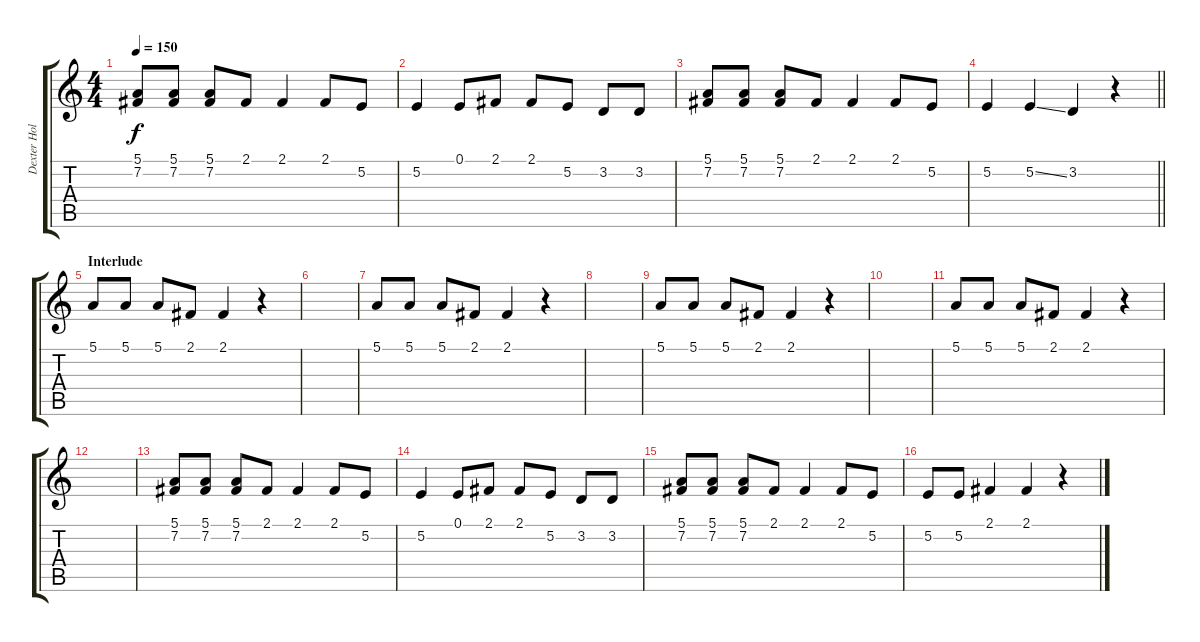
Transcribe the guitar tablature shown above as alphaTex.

\track ("Dexter Holland - Vocals" "Dexter Hol") {instrument altosax}
\staff {score tabs}
\tuning (E4 B3 G3 D3 A2 E2) {hide}
\ts (4 4)
\tempo 150
\clef g2
\ks c
(5.1 7.2).8{dy f} (5.1 7.2).8 (5.1 7.2).8 2.1.8 2.1.4 2.1.8 5.2.8 |
5.2.4 0.1.8 2.1.8 2.1.8 5.2.8 3.2.8 3.2.8 |
(5.1 7.2).8 (5.1 7.2).8 (5.1 7.2).8 2.1.8 2.1.4 2.1.8 5.2.8 |
\barLineRight lightlight
5.2.4 5.2{ss}.4 3.2.4 r.4 |
\section ("" "Interlude")
5.1.8 5.1.8 5.1.8 2.1.8 2.1.4 r.4 |
|
5.1.8 5.1.8 5.1.8 2.1.8 2.1.4 r.4 |
|
5.1.8 5.1.8 5.1.8 2.1.8 2.1.4 r.4 |
|
5.1.8 5.1.8 5.1.8 2.1.8 2.1.4 r.4 |
|
(5.1 7.2).8 (5.1 7.2).8 (5.1 7.2).8 2.1.8 2.1.4 2.1.8 5.2.8 |
5.2.4 0.1.8 2.1.8 2.1.8 5.2.8 3.2.8 3.2.8 |
(5.1 7.2).8 (5.1 7.2).8 (5.1 7.2).8 2.1.8 2.1.4 2.1.8 5.2.8 |
5.2.8 5.2.8 2.1.4 2.1.4 r.4
